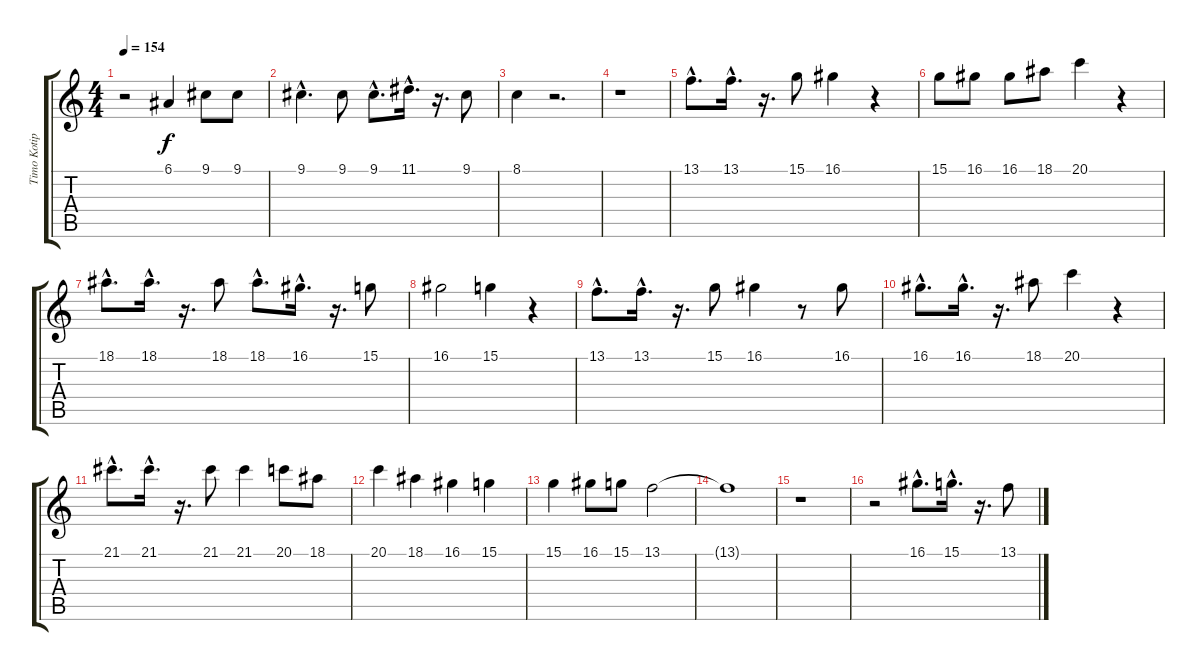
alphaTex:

\track ("Timo Kotipelto" "Timo Kotip") {instrument lead3calliope}
\staff {score tabs}
\tuning (E4 B3 G3 D3 A2 E2) {hide}
\ts (4 4)
\tempo 154
\clef g2
\ks c
r.2{dy f} 6.1.4 9.1.8 9.1.8 |
9.1{hac}.4{d} 9.1.8 9.1{hac}.8{d} 11.1{hac}.16{d} r.16{d} 9.1.8 |
8.1.4 r.2{d} |
r.1 |
13.1{hac}.8{d} 13.1{hac}.16{d} r.16{d} 15.1.8 16.1.4 r.4 |
15.1.8 16.1.8 16.1.8 18.1.8 20.1.4 r.4 |
18.1{hac}.8{d} 18.1{hac}.16{d} r.16{d} 18.1.8 18.1{hac}.8{d} 16.1{hac}.16{d} r.16{d} 15.1.8 |
16.1.2 15.1.4 r.4 |
13.1{hac}.8{d} 13.1{hac}.16{d} r.16{d} 15.1.8 16.1.4 r.8 16.1.8 |
16.1{hac}.8{d} 16.1{hac}.16{d} r.16{d} 18.1.8 20.1.4 r.4 |
21.1{hac}.8{d} 21.1{hac}.16{d} r.16{d} 21.1.8 21.1.4 20.1.8 18.1.8 |
20.1.4 18.1.4 16.1.4 15.1.4 |
15.1.4 16.1.8 15.1.8 13.1.2 |
13.1{t}.1 |
r.1 |
r.2 16.1{hac}.8{d} 15.1{hac}.16{d} r.16{d} 13.1.8
